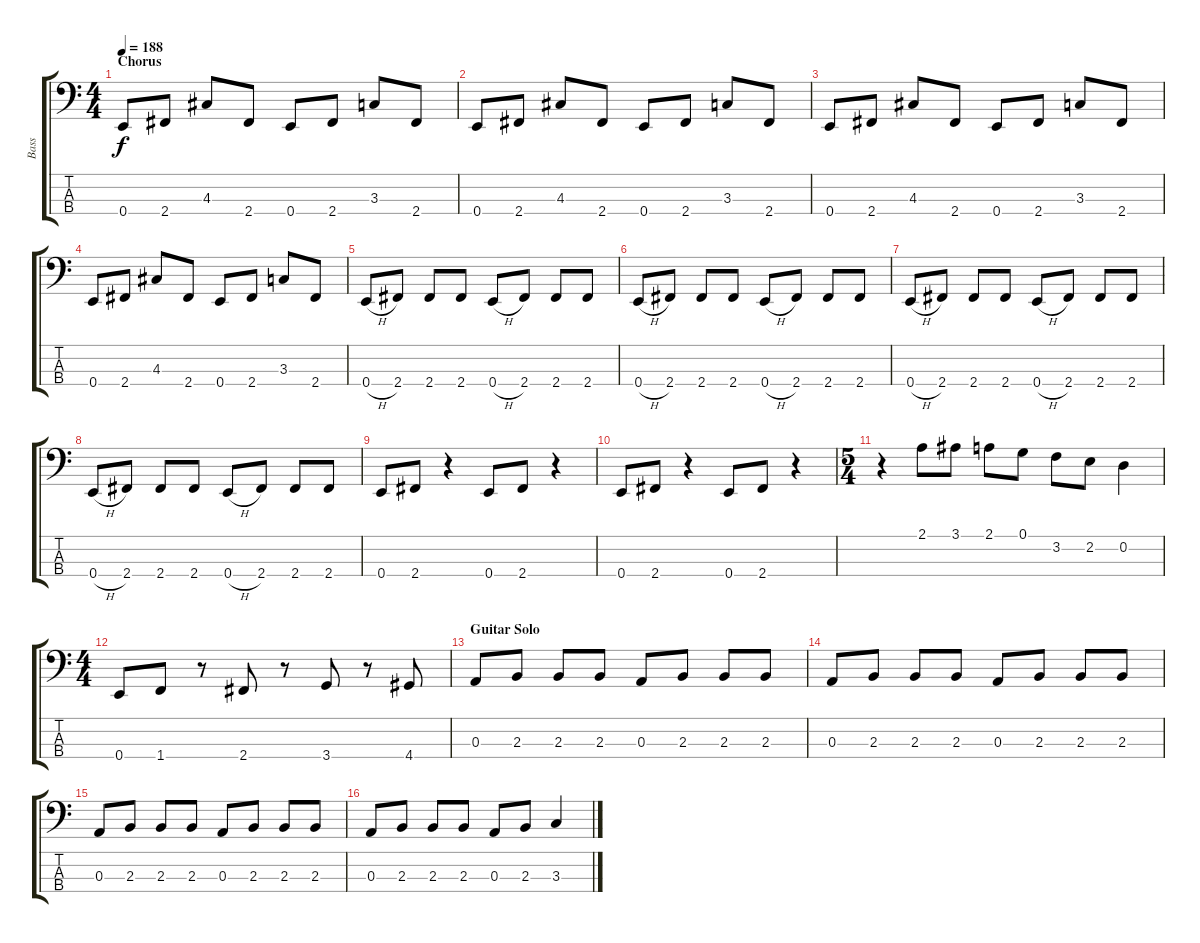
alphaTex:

\track ("Bass" "Bass") {instrument electricbasspick}
\staff {score tabs}
\tuning (G2 D2 A1 E1) {hide}
\ts (4 4)
\section ("" "Chorus")
\tempo 188
\clef f4
\ks c
0.4.8{dy f} 2.4.8 4.3.8 2.4.8 0.4.8 2.4.8 3.3.8 2.4.8 |
0.4.8 2.4.8 4.3.8 2.4.8 0.4.8 2.4.8 3.3.8 2.4.8 |
0.4.8 2.4.8 4.3.8 2.4.8 0.4.8 2.4.8 3.3.8 2.4.8 |
0.4.8 2.4.8 4.3.8 2.4.8 0.4.8 2.4.8 3.3.8 2.4.8 |
0.4{h}.8 2.4.8 2.4.8 2.4.8 0.4{h}.8 2.4.8 2.4.8 2.4.8 |
0.4{h}.8 2.4.8 2.4.8 2.4.8 0.4{h}.8 2.4.8 2.4.8 2.4.8 |
0.4{h}.8 2.4.8 2.4.8 2.4.8 0.4{h}.8 2.4.8 2.4.8 2.4.8 |
0.4{h}.8 2.4.8 2.4.8 2.4.8 0.4{h}.8 2.4.8 2.4.8 2.4.8 |
0.4.8 2.4.8 r.4 0.4.8 2.4.8 r.4 |
0.4.8 2.4.8 r.4 0.4.8 2.4.8 r.4 |
\ts (5 4)
r.4 2.1.8 3.1.8 2.1.8 0.1.8 3.2.8 2.2.8 0.2.4 |
\ts (4 4)
0.4.8 1.4.8 r.8 2.4.8 r.8 3.4.8 r.8 4.4.8 |
\section ("" "Guitar Solo")
0.3.8 2.3.8 2.3.8 2.3.8 0.3.8 2.3.8 2.3.8 2.3.8 |
0.3.8 2.3.8 2.3.8 2.3.8 0.3.8 2.3.8 2.3.8 2.3.8 |
0.3.8 2.3.8 2.3.8 2.3.8 0.3.8 2.3.8 2.3.8 2.3.8 |
0.3.8 2.3.8 2.3.8 2.3.8 0.3.8 2.3.8 3.3.4
